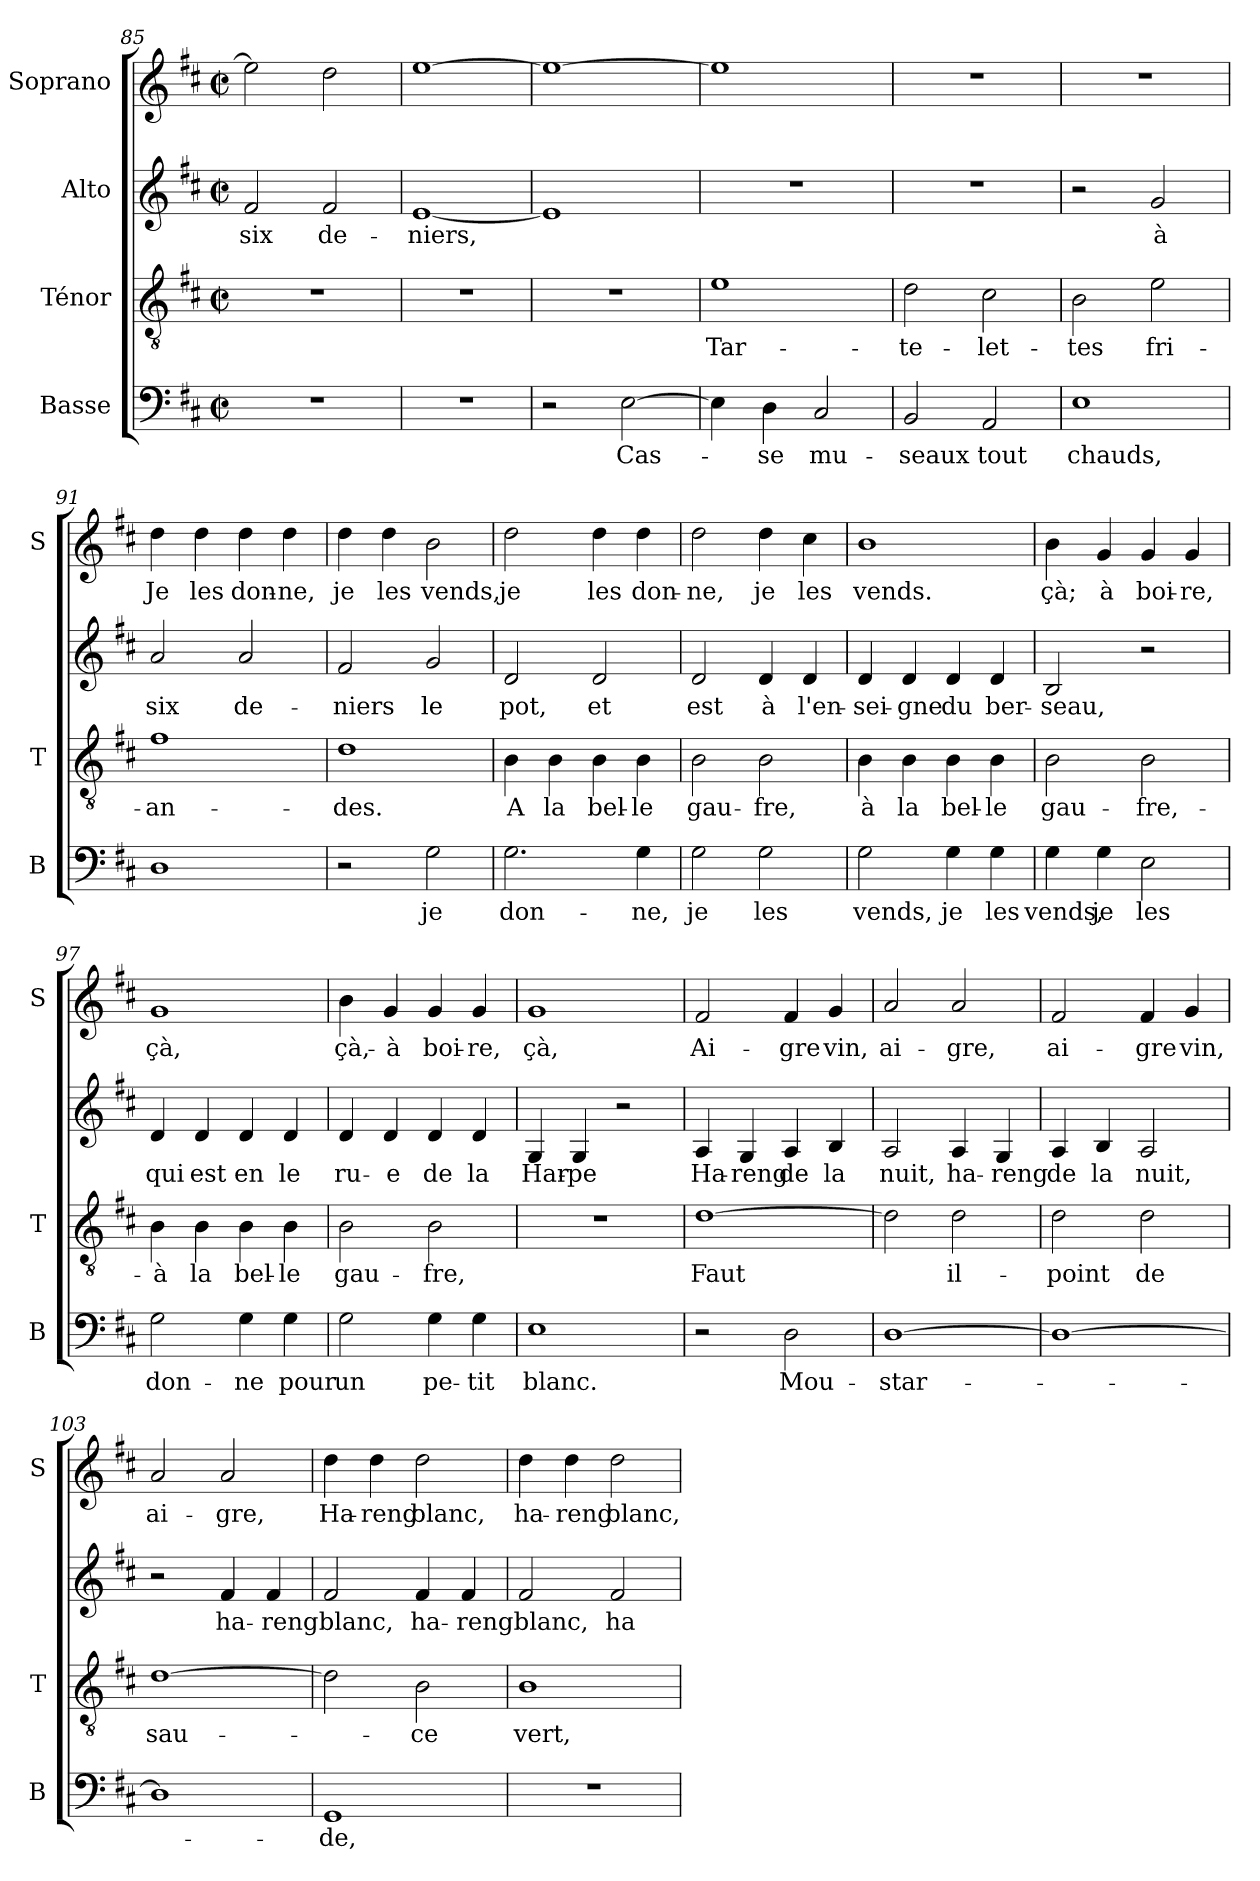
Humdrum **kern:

**kern	**text	**kern	**text	**kern	**text	**kern	**text
*part4	*part4	*part3	*part3	*part2	*part2	*part1	*part1
*staff4	*staff4	*staff3	*staff3	*staff2	*staff2	*staff1	*staff1
*I"Basse	*	*I"Ténor	*	*I"Alto	*	*I"Soprano	*
*I'B	*	*I'T	*	*	*	*I'S	*
*clefF4	*	*clefGv2	*	*clefG2	*	*clefG2	*
*k[f#c#]	*	*k[f#c#]	*	*k[f#c#]	*	*k[f#c#]	*
*M4/4	*	*M4/4	*	*M4/4	*	*M4/4	*
*met(c|)	*	*met(c|)	*	*met(c|)	*	*met(c|)	*
=85	=85	=85	=85	=85	=85	=85	=85
!	!	!	!	!	!LO:LY:b	!	!
1r	.	1r	.	2f#/	six	2ee\]	.
!	!	!	!	!	!LO:LY:b	!	!
.	.	.	.	2f#/	de-	2dd\	.
=86	=86	=86	=86	=86	=86	=86	=86
!	!	!	!	!	!LO:LY:b	!	!
1r	.	1r	.	[1e	-niers,	[1ee	.
=87	=87	=87	=87	=87	=87	=87	=87
2r	.	1r	.	1e]	.	1ee_	.
!	!LO:LY:b	!	!	!	!	!	!
[2E\	-Cas-	.	.	.	.	.	.
=88	=88	=88	=88	=88	=88	=88	=88
!	!	!	!LO:LY:b	!	!	!	!
4E\]	.	1e	Tar-	1r	.	1ee]	.
!	!LO:LY:b	!	!	!	!	!	!
4D\	-se	.	.	.	.	.	.
!	!LO:LY:b	!	!	!	!	!	!
2C#/	mu-	.	.	.	.	.	.
=89	=89	=89	=89	=89	=89	=89	=89
!	!LO:LY:b	!	!LO:LY:b	!	!	!	!
2BB/	-seaux	2d\	-te-	1r	.	1r	.
!	!LO:LY:b	!	!LO:LY:b	!	!	!	!
2AA/	tout	2c#\	-let-	.	.	.	.
=90	=90	=90	=90	=90	=90	=90	=90
!	!LO:LY:b	!	!LO:LY:b	!	!	!	!
1E	chauds,	2B\	-tes	2r	.	1r	.
!	!	!	!LO:LY:b	!	!LO:LY:b	!	!
.	.	2e\	fri-	2g/	à	.	.
=91	=91	=91	=91	=91	=91	=91	=91
!	!	!	!LO:LY:b	!	!LO:LY:b	!	!LO:LY:b
1D	.	1f#	-an-	2a/	six	4dd\	Je
!	!	!	!	!	!	!	!LO:LY:b
.	.	.	.	.	.	4dd\	les
!	!	!	!	!	!LO:LY:b	!	!LO:LY:b
.	.	.	.	2a/	de-	4dd\	don-
!	!	!	!	!	!	!	!LO:LY:b
.	.	.	.	.	.	4dd\	-ne,
!!LO:LB:g=z
=92	=92	=92	=92	=92	=92	=92	=92
!	!	!	!LO:LY:b	!	!LO:LY:b	!	!LO:LY:b
2r	.	1d	-des.	2f#/	-niers	4dd\	je
!	!	!	!	!	!	!	!LO:LY:b
.	.	.	.	.	.	4dd\	les
!	!LO:LY:b	!	!	!	!LO:LY:b	!	!LO:LY:b
2G\	je	.	.	2g/	le	2b\	vends,
=93	=93	=93	=93	=93	=93	=93	=93
!	!LO:LY:b	!	!LO:LY:b	!	!LO:LY:b	!	!LO:LY:b
2.G\	don-	4B\	A	2d/	pot,	2dd\	je
!	!	!	!LO:LY:b	!	!	!	!
.	.	4B\	la	.	.	.	.
!	!	!	!LO:LY:b	!	!LO:LY:b	!	!LO:LY:b
.	.	4B\	bel-	2d/	et	4dd\	les
!	!LO:LY:b	!	!LO:LY:b	!	!	!	!LO:LY:b
4G\	-ne,	4B\	-le	.	.	4dd\	don-
=94	=94	=94	=94	=94	=94	=94	=94
!	!LO:LY:b	!	!LO:LY:b	!	!LO:LY:b	!	!LO:LY:b
2G\	je	2B\	gau-	2d/	est	2dd\	-ne,
!	!LO:LY:b	!	!LO:LY:b	!	!LO:LY:b	!	!LO:LY:b
2G\	les	2B\	-fre,	4d/	à	4dd\	je
!	!	!	!	!	!LO:LY:b	!	!LO:LY:b
.	.	.	.	4d/	l'en-	4cc#\	les
=95	=95	=95	=95	=95	=95	=95	=95
!	!LO:LY:b	!	!LO:LY:b	!	!LO:LY:b	!	!LO:LY:b
2G\	vends,	4B\	à	4d/	-sei-	1b	vends.
!	!	!	!LO:LY:b	!	!LO:LY:b	!	!
.	.	4B\	la	4d/	-gne	.	.
!	!LO:LY:b	!	!LO:LY:b	!	!LO:LY:b	!	!
4G\	je	4B\	bel-	4d/	du	.	.
!	!LO:LY:b	!	!LO:LY:b	!	!LO:LY:b	!	!
4G\	les	4B\	-le	4d/	ber-	.	.
=96	=96	=96	=96	=96	=96	=96	=96
!	!LO:LY:b	!	!LO:LY:b	!	!LO:LY:b	!	!LO:LY:b
4G\	vends,	2B\	gau-	2B/	-seau,	4b\	çà;
!	!LO:LY:b	!	!	!	!	!	!LO:LY:b
4G\	je	.	.	.	.	4g/	à
!	!LO:LY:b	!	!LO:LY:b	!	!	!	!LO:LY:b
2E\	les	2B\	-fre,-	2r	.	4g/	boi-
!	!	!	!	!	!	!	!LO:LY:b
.	.	.	.	.	.	4g/	-re,
=97	=97	=97	=97	=97	=97	=97	=97
!	!LO:LY:b	!	!LO:LY:b	!	!LO:LY:b	!	!LO:LY:b
2G\	don-	4B\	-à	4d/	qui	1g	çà,
!	!	!	!LO:LY:b	!	!LO:LY:b	!	!
.	.	4B\	la	4d/	est	.	.
!	!LO:LY:b	!	!LO:LY:b	!	!LO:LY:b	!	!
4G\	-ne	4B\	bel-	4d/	en	.	.
!	!LO:LY:b	!	!LO:LY:b	!	!LO:LY:b	!	!
4G\	pour	4B\	-le	4d/	le	.	.
=98	=98	=98	=98	=98	=98	=98	=98
!	!LO:LY:b	!	!LO:LY:b	!	!LO:LY:b	!	!LO:LY:b
2G\	un	2B\	gau-	4d/	ru-	4b\	çà,-
!	!	!	!	!	!LO:LY:b	!	!LO:LY:b
.	.	.	.	4d/	-e	4g/	-à
!	!LO:LY:b	!	!LO:LY:b	!	!LO:LY:b	!	!LO:LY:b
4G\	pe-	2B\	-fre,	4d/	de	4g/	boi-
!	!LO:LY:b	!	!	!	!LO:LY:b	!	!LO:LY:b
4G\	-tit	.	.	4d/	la	4g/	-re,
!!LO:LB:g=z
=99	=99	=99	=99	=99	=99	=99	=99
!	!LO:LY:b	!	!	!	!LO:LY:b	!	!LO:LY:b
1E	blanc.	1r	.	4G/	Har-	1g	çà,
!	!	!	!	!	!LO:LY:b	!	!
.	.	.	.	4G/	-pe	.	.
.	.	.	.	2r	.	.	.
=100	=100	=100	=100	=100	=100	=100	=100
!	!	!	!LO:LY:b	!	!LO:LY:b	!	!LO:LY:b
2r	.	[1d	Faut	4A/	Ha-	2f#/	Ai-
!	!	!	!	!	!LO:LY:b	!	!
.	.	.	.	4G/	-reng	.	.
!	!LO:LY:b	!	!	!	!LO:LY:b	!	!LO:LY:b
2D\	Mou-	.	.	4A/	de	4f#/	-gre
!	!	!	!	!	!LO:LY:b	!	!LO:LY:b
.	.	.	.	4B/	la	4g/	vin,
=101	=101	=101	=101	=101	=101	=101	=101
!	!LO:LY:b	!	!	!	!LO:LY:b	!	!LO:LY:b
[1D	-star-	2d\]	.	2A/	nuit,	2a/	ai-
!	!	!	!LO:LY:b	!	!LO:LY:b	!	!LO:LY:b
.	.	2d\	il-	4A/	ha-	2a/	-gre,
!	!	!	!	!	!LO:LY:b	!	!
.	.	.	.	4G/	-reng	.	.
=102	=102	=102	=102	=102	=102	=102	=102
!	!	!	!LO:LY:b	!	!LO:LY:b	!	!LO:LY:b
1D_	.	2d\	-point	4A/	de	2f#/	ai-
!	!	!	!	!	!LO:LY:b	!	!
.	.	.	.	4B/	la	.	.
!	!	!	!LO:LY:b	!	!LO:LY:b	!	!LO:LY:b
.	.	2d\	de	2A/	nuit,	4f#/	-gre
!	!	!	!	!	!	!	!LO:LY:b
.	.	.	.	.	.	4g/	vin,
=103	=103	=103	=103	=103	=103	=103	=103
!	!	!	!LO:LY:b	!	!	!	!LO:LY:b
1D]	.	[1d	sau-	2r	.	2a/	ai-
!	!	!	!	!	!LO:LY:b	!	!LO:LY:b
.	.	.	.	4f#/	ha-	2a/	-gre,
!	!	!	!	!	!LO:LY:b	!	!
.	.	.	.	4f#/	-reng	.	.
=104	=104	=104	=104	=104	=104	=104	=104
!	!LO:LY:b	!	!	!	!LO:LY:b	!	!LO:LY:b
1GG	-de,	2d\]	.	2f#/	blanc,	4dd\	Ha-
!	!	!	!	!	!	!	!LO:LY:b
.	.	.	.	.	.	4dd\	-reng
!	!	!	!LO:LY:b	!	!LO:LY:b	!	!LO:LY:b
.	.	2B\	-ce	4f#/	ha-	2dd\	blanc,
!	!	!	!	!	!LO:LY:b	!	!
.	.	.	.	4f#/	-reng	.	.
=105	=105	=105	=105	=105	=105	=105	=105
!	!	!	!LO:LY:b	!	!LO:LY:b	!	!LO:LY:b
1r	.	1B	vert,	2f#/	blanc,	4dd\	ha-
!	!	!	!	!	!	!	!LO:LY:b
.	.	.	.	.	.	4dd\	-reng
!	!	!	!	!	!LO:LY:b	!	!LO:LY:b
.	.	.	.	2f#/	ha-	2dd\	blanc,
=	=	=	=	=	=	=	=
*-	*-	*-	*-	*-	*-	*-	*-
